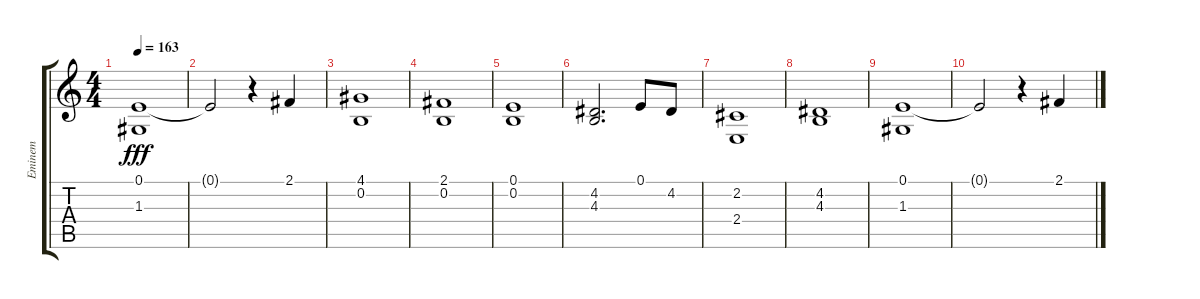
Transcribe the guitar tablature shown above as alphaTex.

\track ("Eminem" "Eminem") {instrument acousticgrandpiano}
\staff {score tabs}
\tuning (E4 B3 G3 D3 A2 E2) {hide}
\ts (4 4)
\tempo 163
\clef g2
\ks c
(0.1 1.3).1{dy fff} |
0.1{t}.2 r.4 2.1.4 |
(4.1 0.2).1 |
(2.1 0.2).1 |
(0.1 0.2).1 |
(4.2 4.3).2{d} 0.1.8 4.2.8 |
(2.2 2.4).1 |
(4.2 4.3).1 |
(0.1 1.3).1 |
0.1{t}.2 r.4 2.1.4
